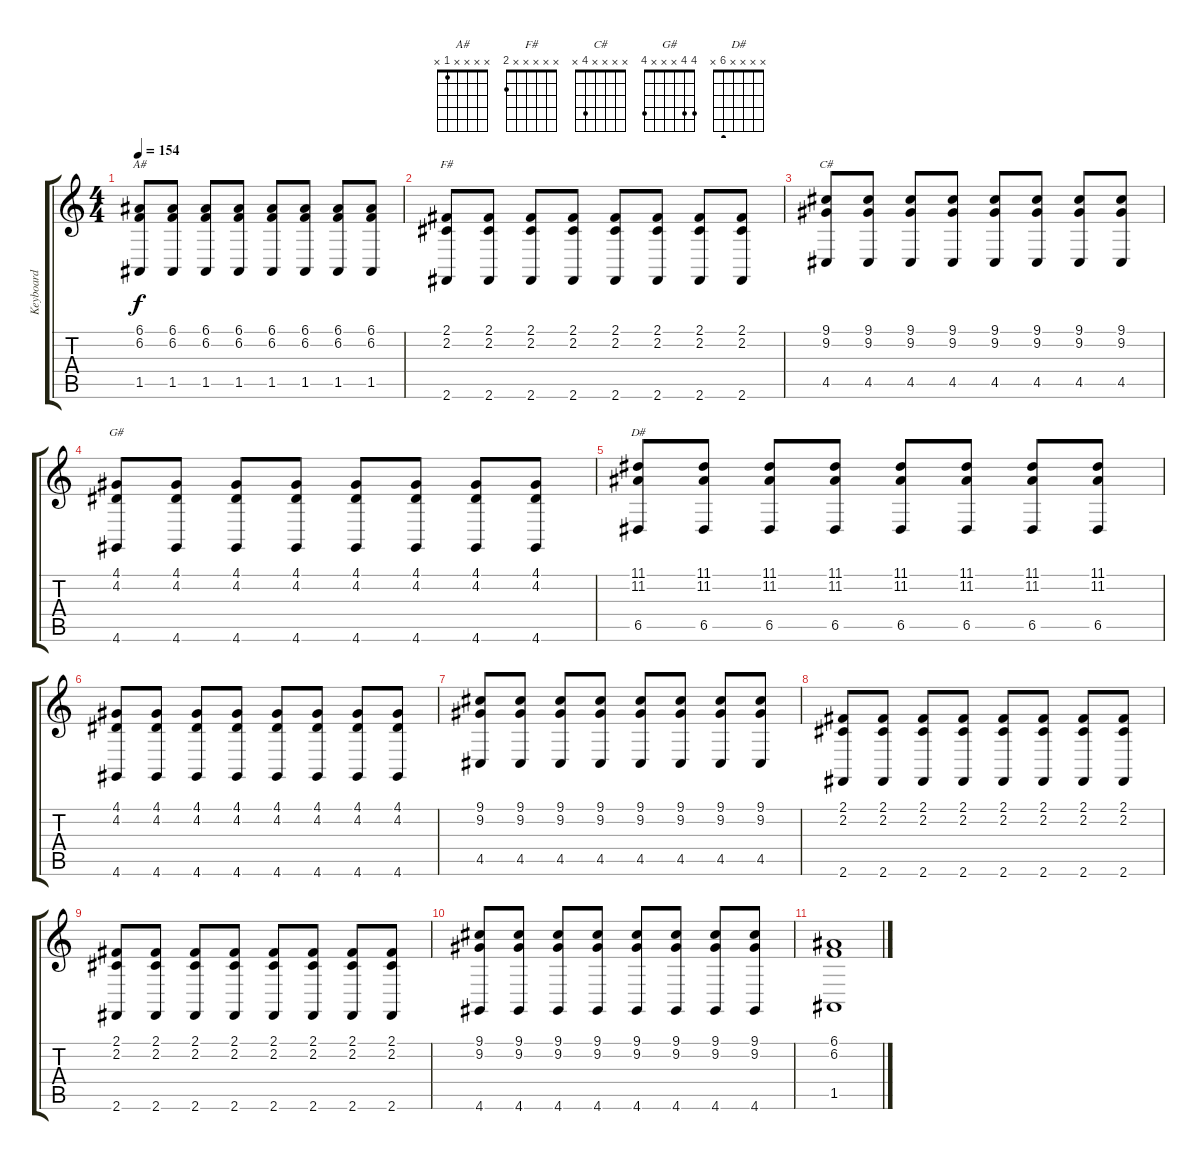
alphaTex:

\track ("Keyboard" "Keyboard") {instrument electricgrandpiano}
\staff {score tabs}
\tuning (E4 B3 G3 D3 A2 E2) {hide}
\chord ("A#" x x x x 1 x)
\chord ("F#" x x x x x 2)
\chord ("C#" x x x x 4 x)
\chord ("G#" 4 4 x x x 4)
\chord ("D#" x x x x 6 x)
\ts (4 4)
\tempo 154
\clef g2
\ks c
(6.1 6.2 1.5).8{ch "A#" dy f} (6.1 6.2 1.5).8 (6.1 6.2 1.5).8 (6.1 6.2 1.5).8 (6.1 6.2 1.5).8 (6.1 6.2 1.5).8 (6.1 6.2 1.5).8 (6.1 6.2 1.5).8 |
(2.1 2.2 2.6).8{ch "F#"} (2.1 2.2 2.6).8 (2.1 2.2 2.6).8 (2.1 2.2 2.6).8 (2.1 2.2 2.6).8 (2.1 2.2 2.6).8 (2.1 2.2 2.6).8 (2.1 2.2 2.6).8 |
(9.1 9.2 4.5).8{ch "C#"} (9.1 9.2 4.5).8 (9.1 9.2 4.5).8 (9.1 9.2 4.5).8 (9.1 9.2 4.5).8 (9.1 9.2 4.5).8 (9.1 9.2 4.5).8 (9.1 9.2 4.5).8 |
(4.1 4.2 4.6).8{ch "G#"} (4.1 4.2 4.6).8 (4.1 4.2 4.6).8 (4.1 4.2 4.6).8 (4.1 4.2 4.6).8 (4.1 4.2 4.6).8 (4.1 4.2 4.6).8 (4.1 4.2 4.6).8 |
(11.1 11.2 6.5).8{ch "D#"} (11.1 11.2 6.5).8 (11.1 11.2 6.5).8 (11.1 11.2 6.5).8 (11.1 11.2 6.5).8 (11.1 11.2 6.5).8 (11.1 11.2 6.5).8 (11.1 11.2 6.5).8 |
(4.1 4.2 4.6).8 (4.1 4.2 4.6).8 (4.1 4.2 4.6).8 (4.1 4.2 4.6).8 (4.1 4.2 4.6).8 (4.1 4.2 4.6).8 (4.1 4.2 4.6).8 (4.1 4.2 4.6).8 |
(9.1 9.2 4.5).8 (9.1 9.2 4.5).8 (9.1 9.2 4.5).8 (9.1 9.2 4.5).8 (9.1 9.2 4.5).8 (9.1 9.2 4.5).8 (9.1 9.2 4.5).8 (9.1 9.2 4.5).8 |
(2.1 2.2 2.6).8 (2.1 2.2 2.6).8 (2.1 2.2 2.6).8 (2.1 2.2 2.6).8 (2.1 2.2 2.6).8 (2.1 2.2 2.6).8 (2.1 2.2 2.6).8 (2.1 2.2 2.6).8 |
(2.1 2.2 2.6).8 (2.1 2.2 2.6).8 (2.1 2.2 2.6).8 (2.1 2.2 2.6).8 (2.1 2.2 2.6).8 (2.1 2.2 2.6).8 (2.1 2.2 2.6).8 (2.1 2.2 2.6).8 |
(9.1 9.2 4.6).8 (9.1 9.2 4.6).8 (9.1 9.2 4.6).8 (9.1 9.2 4.6).8 (9.1 9.2 4.6).8 (9.1 9.2 4.6).8 (9.1 9.2 4.6).8 (9.1 9.2 4.6).8 |
(6.1 6.2 1.5).1
